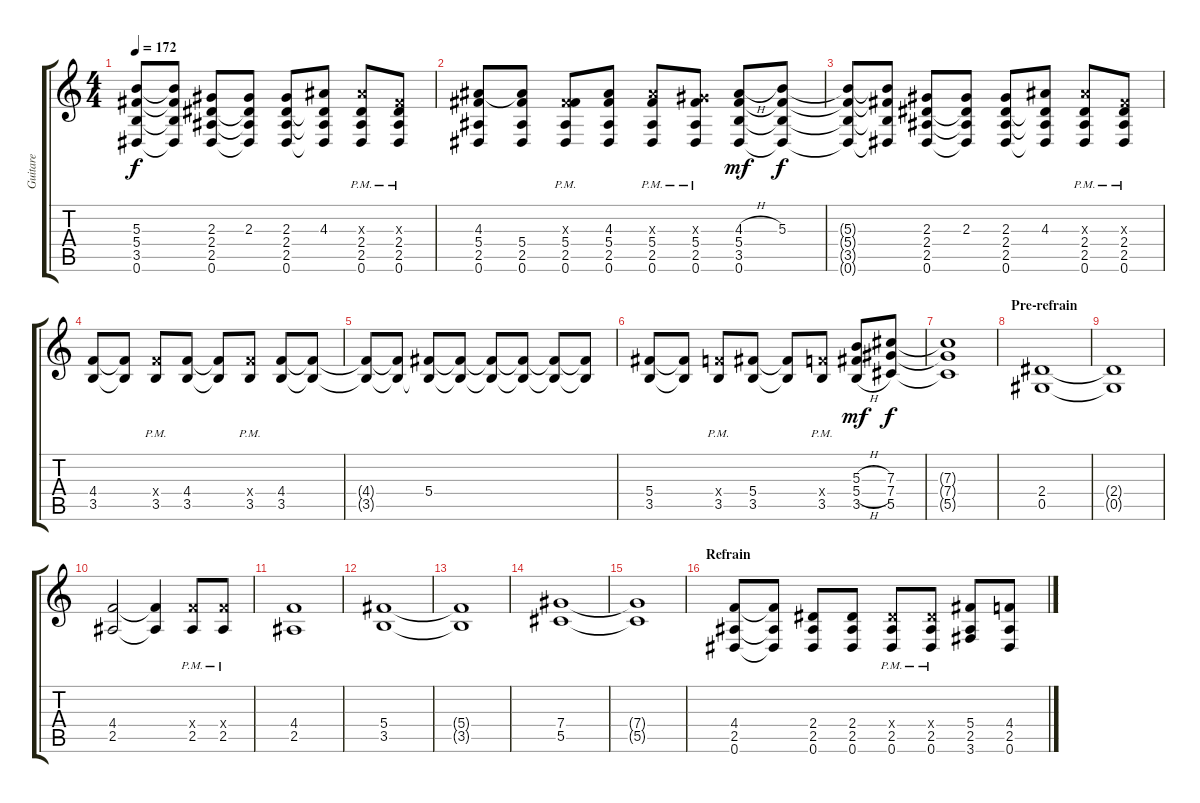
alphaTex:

\track ("Guitare" "Guitare") {instrument distortionguitar}
\staff {score tabs}
\tuning (Eb4 Bb3 Gb3 Db3 Ab2 Eb2) {hide}
\ts (4 4)
\tempo 172
\clef g2
\ks c
(5.3{t} 5.4{t} 3.5{t} 0.6{t}).8{dy f} (5.3{t} 5.4{t} 3.5{t} 0.6{t}).8 (2.3 2.4 2.5 0.6).8 (2.3 2.4{t} 2.5{t} 0.6{t}).8 (2.3 2.4 2.5 0.6).8 (4.3 2.4{t} 2.5{t} 0.6{t}).8 (4.3{x} 2.4{pm} 2.5{pm} 0.6{pm}).8 (0.3{x} 2.4{pm} 2.5{pm} 0.6{pm}).8 |
(4.3 5.4 2.5 0.6).8 (4.3{t} 5.4 2.5 0.6).8 (0.3{x} 5.4{pm} 2.5{pm} 0.6{pm}).8 (4.3 5.4 2.5 0.6).8 (4.3{x} 5.4{pm} 2.5{pm} 0.6{pm}).8 (2.3{x} 5.4{pm} 2.5{pm} 0.6{pm}).8 (4.3{h} 5.4 3.5 0.6).8{dy mf} (5.3 5.4{t} 3.5{t} 0.6{t}).8{dy f} |
(5.3{t} 5.4{t} 3.5{t} 0.6{t}).8 (5.3{t} 5.4{t} 3.5{t} 0.6{t}).8 (2.3 2.4 2.5 0.6).8 (2.3 2.4{t} 2.5{t} 0.6{t}).8 (2.3 2.4 2.5 0.6).8 (4.3 2.4{t} 2.5{t} 0.6{t}).8 (4.3{x} 2.4{pm} 2.5{pm} 0.6{pm}).8 (0.3{x} 2.4{pm} 2.5{pm} 0.6{pm}).8 |
(4.4 3.5).8 (4.4{t} 3.5{t}).8 (4.4{x} 3.5{pm}).8 (4.4 3.5).8 (4.4{t} 3.5{t}).8 (4.4{x} 3.5{pm}).8 (4.4 3.5).8 (4.4{t} 3.5{t}).8 |
(4.4{t} 3.5{t}).8 (4.4{t} 3.5{t}).8 (5.4 3.5{t}).8 (5.4{t} 3.5{t}).8 (5.4{t} 3.5{t}).8 (5.4{t} 3.5{t}).8 (5.4{t} 3.5{t}).8 (5.4{t} 3.5{t}).8 |
(5.4 3.5).8 (5.4{t} 3.5{t}).8 (4.4{x} 3.5{pm}).8 (5.4 3.5).8 (5.4{t} 3.5{t}).8 (4.4{x} 3.5{pm}).8 (5.3{h} 5.4{h} 3.5{h}).8{dy mf} (7.3 7.4 5.5).8{dy f} |
(7.3{t} 7.4{t} 5.5{t}).1 |
\section ("" "Pre-refrain")
(2.4 0.5).1 |
(2.4{t} 0.5{t}).1 |
(4.4 2.5).2 (4.4{t} 2.5{t}).4 (4.4{x} 2.5{pm}).8 (4.4{x} 2.5{pm}).8 |
(4.4 2.5).1 |
(5.4 3.5).1 |
(5.4{t} 3.5{t}).1 |
(7.4 5.5).1 |
(7.4{t} 5.5{t}).1 |
\section ("" "Refrain")
(4.4 2.5 0.6).8 (4.4{t} 2.5{t} 0.6{t}).8 (2.4 2.5 0.6).8 (2.4 2.5 0.6).8 (2.4{x} 2.5{pm} 0.6{pm}).8 (2.4{x} 2.5{pm} 0.6{pm}).8 (5.4 2.5 3.6).8 (4.4 2.5 0.6).8
